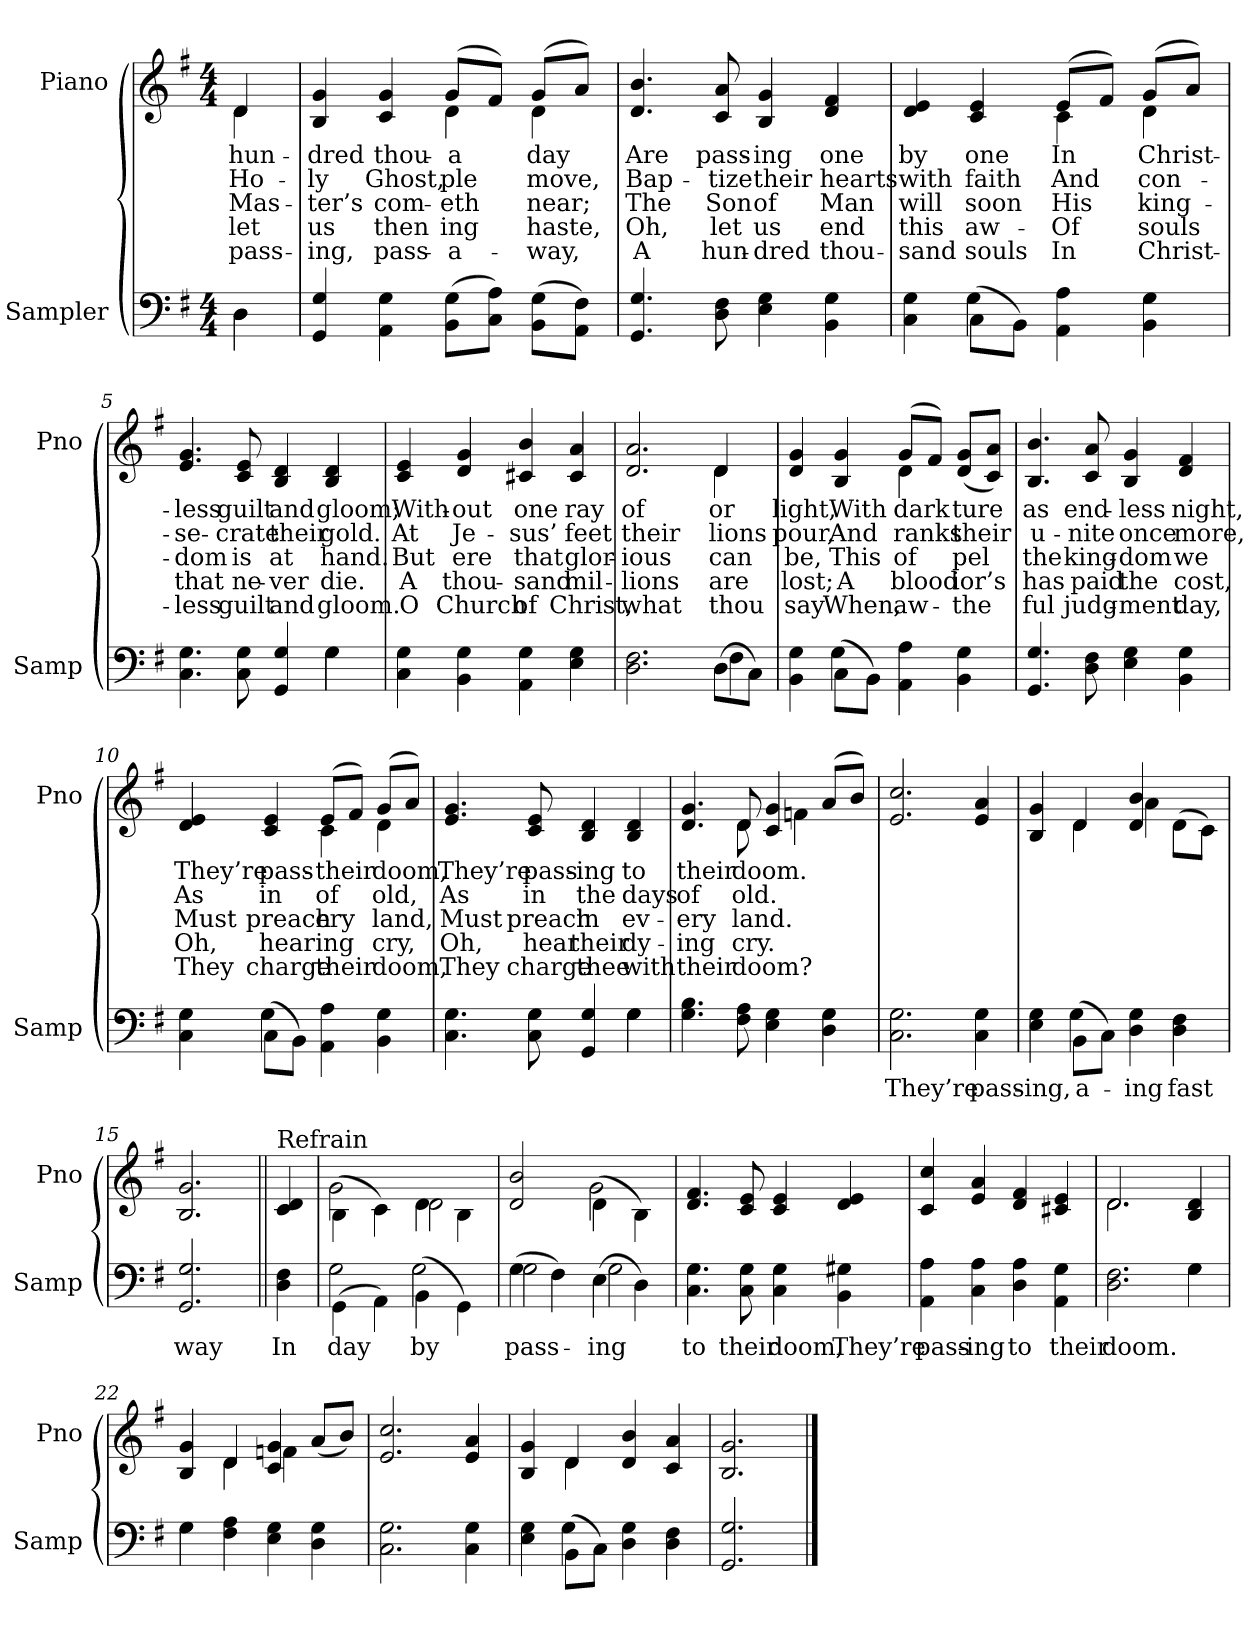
**kern	**text	**kern	**text	**text	**text	**text	**text
*part2	*part2	*part1	*part1	*part1	*part1	*part1	*part1
*staff2	*staff2	*staff1	*staff1	*staff1	*staff1	*staff1	*staff1
*I"Sampler	*	*I"Piano	*	*	*	*	*
*I'Samp	*	*I'Pno	*	*	*	*	*
*clefF4	*	*clefG2	*	*	*	*	*
*k[f#]	*	*k[f#]	*	*	*	*	*
*G:	*	*G:	*	*	*	*	*
*M4/4	*	*M4/4	*	*	*	*	*
=1	=1	=1	=1	=1	=1	=1	=1
*^	*	*^	*	*	*	*	*
4D\	4D	.	4d/	4d	hun-	Ho-	Mas-	let	pass-
*v	*v	*	*	*	*	*	*	*	*
=2	=2	=2	=2	=2	=2	=2	=2	=2
4GG 4G	.	4B 4g	2ryy	-dred	-ly	-ter’s	us	-ing,
4AA 4G	.	4c 4g	.	thou-	Ghost,	com-	then	pass-
(8BB\ 8G\L	.	(8g/L	4d	a	-ple	-eth	-ing	a-
8C\ 8A\J)	.	8f#/J)	.	.	.	.	.	.
(8BB\ 8G\L	.	(8g/L	4d	day	move,	near;	haste,	-way,
8AA\ 8F#\J)	.	8a/J)	.	.	.	.	.	.
*	*	*v	*v	*	*	*	*	*
=3	=3	=3	=3	=3	=3	=3	=3
4.GG 4.G	.	4.d 4.b	Are	Bap-	The	Oh,	A
8D 8F#	.	8c 8a	pass-	-tize	Son	let	hun-
4E 4G	.	4B 4g	-ing	their	of	us	-dred
4BB 4G	.	4d 4f#	one	hearts	Man	end	thou-
=4	=4	=4	=4	=4	=4	=4	=4
*^	*	*^	*	*	*	*	*
4C 4G	4ryy	.	4d 4e	2ryy	by	with	will	this	-sand
(8C\L	4G	.	4c 4e	.	one	faith	soon	aw-	souls
8BB\J)	.	.	.	.	.	.	.	.	.
4AA 4A	2ryy	.	(8e/L	4c	In	And	His	Of	In
.	.	.	8f#/J)	.	.	.	.	.	.
4BB 4G	.	.	(8g/L	4d	Christ-	con-	king-	souls	Christ-
.	.	.	8a/J)	.	.	.	.	.	.
*	*	*	*v	*v	*	*	*	*	*
=5	=5	=5	=5	=5	=5	=5	=5	=5
4.C 4.G	2.ryy	.	4.e 4.g	-less	-se-	-dom	that	-less
8C 8G	.	.	8c 8e	guilt	-crate	is	ne-	guilt
4GG 4G	.	.	4B 4d	and	their	at	-ver	and
4G\	4G	.	4B 4d	gloom;	gold.	hand.	die.	gloom.
*v	*v	*	*	*	*	*	*	*
=6	=6	=6	=6	=6	=6	=6	=6
4C 4G	.	4c 4e	With-	At	But	A	O
4BB 4G	.	4d 4g	-out	Je-	ere	thou-	Church
4AA 4G	.	4c#X 4b	one	-sus’	that	-sand	of
4E 4G	.	4c# 4a	ray	feet	glor-	mil-	Christ,
=7	=7	=7	=7	=7	=7	=7	=7
*^	*	*^	*	*	*	*	*
2.D 2.F#	2.ryy	.	2.d 2.a	2.ryy	of	their	-ious	-lions	what
(8D\L	4F#	.	4d/	4d	or	-lions	can	are	thou
8C\J)	.	.	.	.	.	.	.	.	.
=8	=8	=8	=8	=8	=8	=8	=8	=8	=8
4BB 4G	4ryy	.	4d 4g	2ryy	light,	pour,	be,	lost;	say
(8C\L	4G	.	4B 4g	.	With	And	This	A	When,
8BB\J)	.	.	.	.	.	.	.	.	.
4AA 4A	2ryy	.	(8g/L	4d	dark	ranks	of	blood	aw-
.	.	.	8f#/J)	.	.	.	.	.	.
4BB 4G	.	.	(8d/ 8g/L	4ryy	-ture	their	-pel	-ior’s	the
.	.	.	8c/ 8a/J)	.	.	.	.	.	.
*v	*v	*	*	*	*	*	*	*	*
*	*	*v	*v	*	*	*	*	*
=9	=9	=9	=9	=9	=9	=9	=9
4.GG 4.G	.	4.B 4.b	as	u-	the	has	-ful
8D 8F#	.	8c 8a	end-	-nite	king-	paid	judg-
4E 4G	.	4B 4g	-less	once	-dom	the	-ment
4BB 4G	.	4d 4f#	night,	more,	we	cost,	day,
=10	=10	=10	=10	=10	=10	=10	=10
*^	*	*^	*	*	*	*	*
4C 4G	4ryy	.	4d 4e	2ryy	They’re	As	Must	Oh,	They
(8C\L	4G	.	4c 4e	.	pass-	in	preach	hear	charge
8BB\J)	.	.	.	.	.	.	.	.	.
4AA 4A	2ryy	.	(8e/L	4c	their	of	-ery	-ing	their
.	.	.	8f#/J)	.	.	.	.	.	.
4BB 4G	.	.	(8g/L	4d	doom,	old,	land,	cry,	doom,
.	.	.	8a/J)	.	.	.	.	.	.
*	*	*	*v	*v	*	*	*	*	*
=11	=11	=11	=11	=11	=11	=11	=11	=11
4.C 4.G	2.ryy	.	4.e 4.g	They’re	As	Must	Oh,	They
8C 8G	.	.	8c 8e	pass-	in	preach	hear	charge
4GG 4G	.	.	4B 4d	-ing	the	in	their	thee
4G\	4G	.	4B 4d	to	days	ev-	dy-	with
*v	*v	*	*	*	*	*	*	*
=12	=12	=12	=12	=12	=12	=12	=12
*	*	*^	*	*	*	*	*
4.G 4.B	.	4.d 4.g	4.ryy	their	of	-ery	-ing	their
8F# 8A	.	8d/	8d	doom.	old.	land.	cry.	doom?
4E 4G	.	4c 4g	8ryy	.	.	.	.	.
.	.	.	4fn	.	.	.	.	.
4D 4G	.	(8a/L	.	.	.	.	.	.
.	.	8b/J)	8ryy	.	.	.	.	.
*	*	*v	*v	*	*	*	*	*
=13	=13	=13	=13	=13	=13	=13	=13
2.C 2.G	They’re	2.e 2.cc	.	.	.	.	.
4C 4G	pass-	4e 4a	.	.	.	.	.
=14	=14	=14	=14	=14	=14	=14	=14
*^	*	*^	*	*	*	*	*
4E 4G	4ryy	-ing,	4B 4g	4ryy	.	.	.	.	.
(8BB\L	4G	a-	4d/	4d	.	.	.	.	.
8C\J)	.	.	.	.	.	.	.	.	.
4D 4G	2ryy	-ing	4d 4b	4a	.	.	.	.	.
4D 4F#	.	fast	(8d\L	4ryy	.	.	.	.	.
.	.	.	8c\J)	.	.	.	.	.	.
*v	*v	*	*	*	*	*	*	*	*
*	*	*v	*v	*	*	*	*	*
=15	=15	=15	=15	=15	=15	=15	=15
2.GG 2.G	-way	2.B 2.g	.	.	.	.	.
=16||	=16||	=16||	=16||	=16||	=16||	=16||	=16||
!	!	!LO:TX:t=Refrain	!	!	!	!	!
4D 4F#	In	4c 4d	.	.	.	.	.
=17	=17	=17	=17	=17	=17	=17	=17
*^	*	*^	*	*	*	*	*
(4GG\	2G	day	(4B\	2g	.	.	.	.	.
4AA\)	.	.	4c\)	.	.	.	.	.	.
(4BB\	2G	by	4d\	2d	.	.	.	.	.
4GG\)	.	.	4B\	.	.	.	.	.	.
=18	=18	=18	=18	=18	=18	=18	=18	=18	=18
(4G\	2G	pass-	2d 2b	2ryy	.	.	.	.	.
4F#\)	.	.	.	.	.	.	.	.	.
(4E\	2G	-ing	(4d\	2g	.	.	.	.	.
4D\)	.	.	4B\)	.	.	.	.	.	.
*v	*v	*	*	*	*	*	*	*	*
*	*	*v	*v	*	*	*	*	*
=19	=19	=19	=19	=19	=19	=19	=19
4.C 4.G	to	4.d 4.f#	.	.	.	.	.
8C 8G	their	8c 8e	.	.	.	.	.
4C 4G	doom,	4c 4e	.	.	.	.	.
4BB 4G#X	They’re	4d 4e	.	.	.	.	.
=20	=20	=20	=20	=20	=20	=20	=20
4AA 4A	pass-	4c 4cc	.	.	.	.	.
4C 4A	-ing	4e 4a	.	.	.	.	.
4D 4A	to	4d 4f#	.	.	.	.	.
4AA 4G	their	4c#X 4e	.	.	.	.	.
=21	=21	=21	=21	=21	=21	=21	=21
*^	*	*^	*	*	*	*	*
2.D 2.F#	2.ryy	doom.	2.d/	2.d	.	.	.	.	.
4G\	4G	.	4B 4d	4ryy	.	.	.	.	.
=22	=22	=22	=22	=22	=22	=22	=22	=22	=22
4G\	4G	.	4B 4g	4ryy	.	.	.	.	.
4F# 4A	2.ryy	.	4d/	4d	.	.	.	.	.
4E 4G	.	.	4c 4g	4fn	.	.	.	.	.
4D 4G	.	.	(8a/L	4ryy	.	.	.	.	.
.	.	.	8b/J)	.	.	.	.	.	.
*v	*v	*	*	*	*	*	*	*	*
*	*	*v	*v	*	*	*	*	*
=23	=23	=23	=23	=23	=23	=23	=23
2.C 2.G	.	2.e 2.cc	.	.	.	.	.
4C 4G	.	4e 4a	.	.	.	.	.
=24	=24	=24	=24	=24	=24	=24	=24
*^	*	*^	*	*	*	*	*
4E 4G	4ryy	.	4B 4g	4ryy	.	.	.	.	.
(8BB\L	4G	.	4d/	4d	.	.	.	.	.
8C\J)	.	.	.	.	.	.	.	.	.
4D 4G	2ryy	.	4d 4b	2ryy	.	.	.	.	.
4D 4F#	.	.	4c 4a	.	.	.	.	.	.
*v	*v	*	*	*	*	*	*	*	*
*	*	*v	*v	*	*	*	*	*
=25	=25	=25	=25	=25	=25	=25	=25
2.GG 2.G	.	2.B 2.g	.	.	.	.	.
==	==	==	==	==	==	==	==
*-	*-	*-	*-	*-	*-	*-	*-
